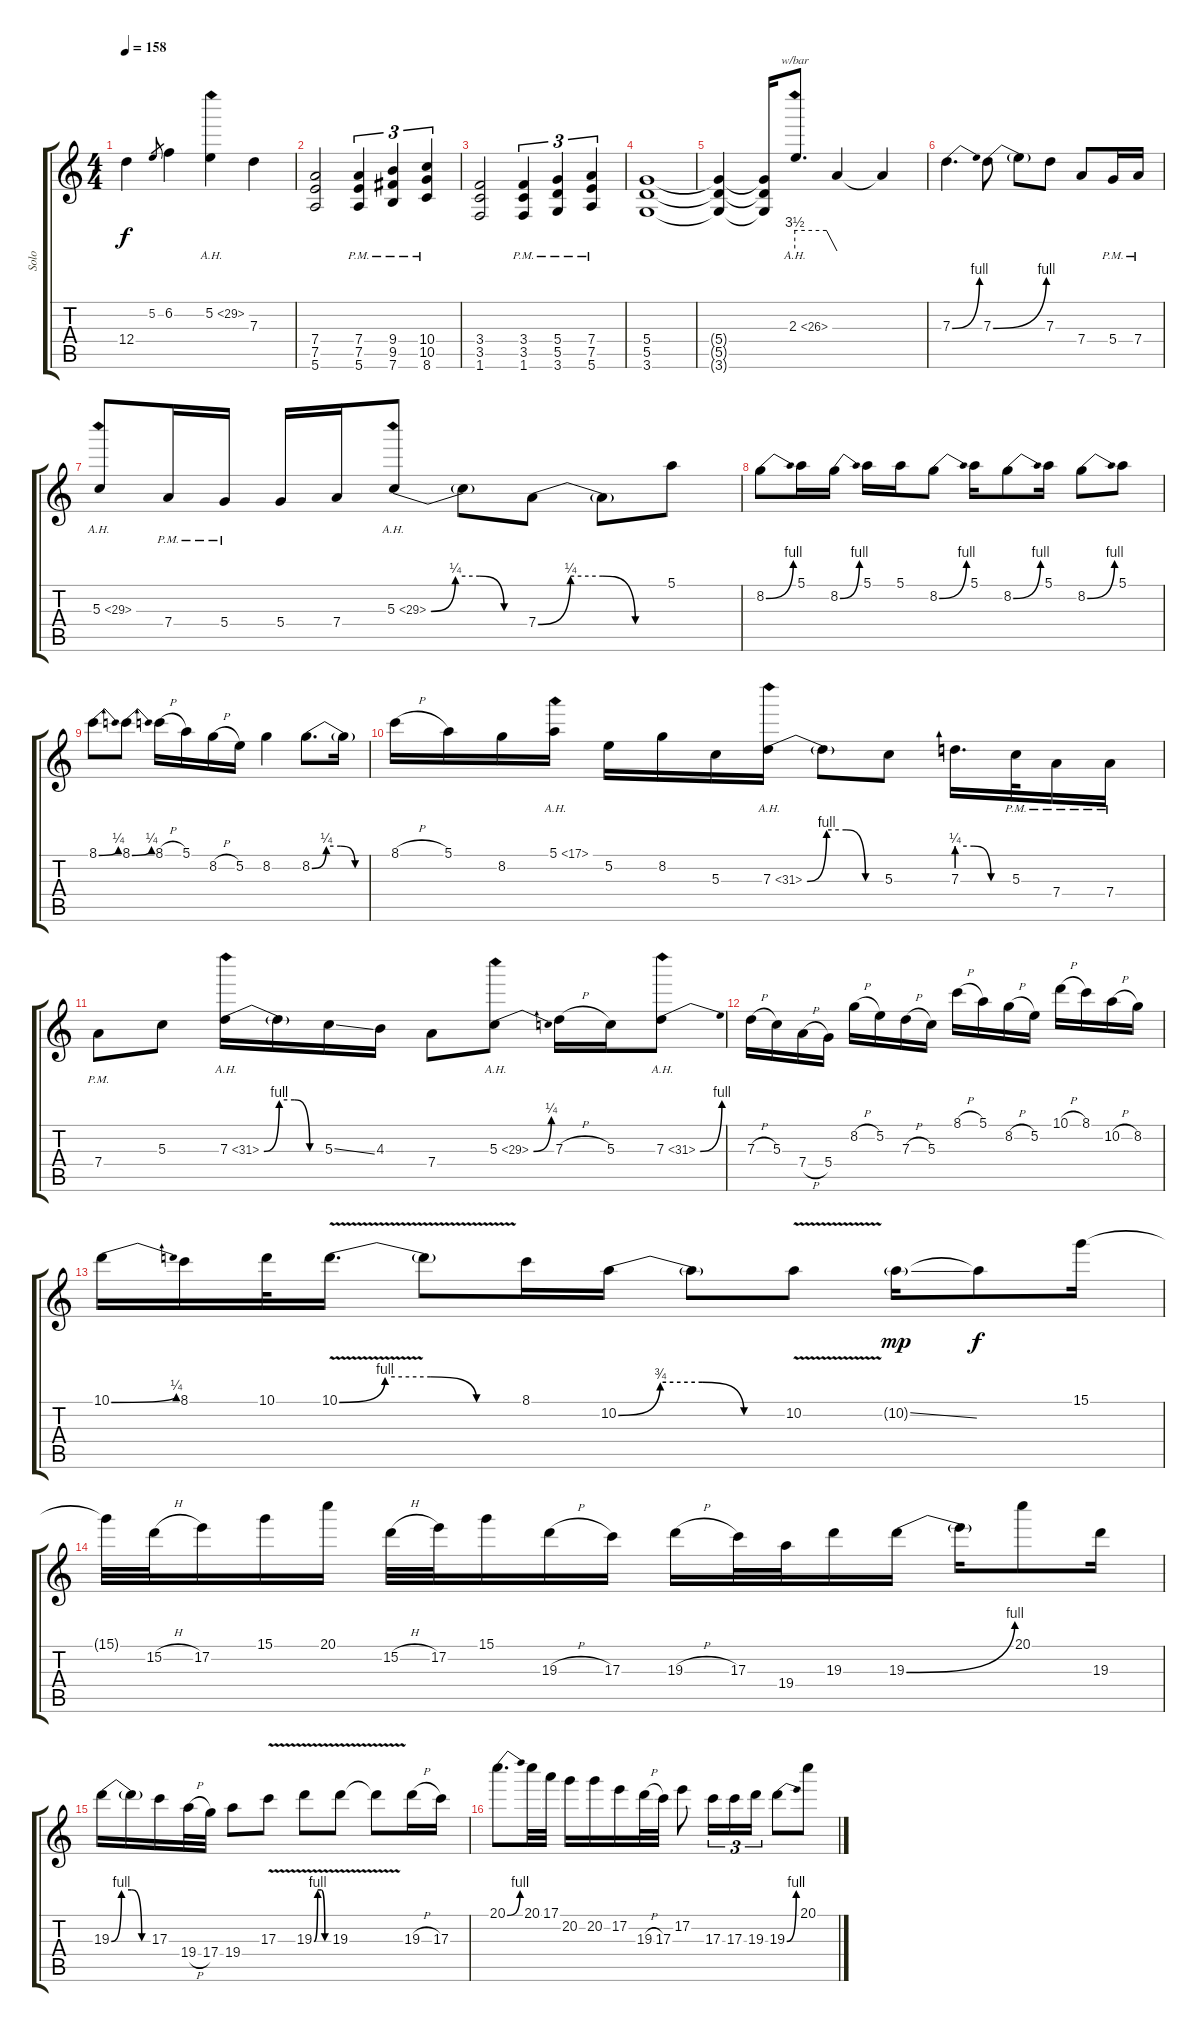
\track ("Solo" "Solo") {instrument overdrivenguitar}
\staff {score tabs}
\tuning (E4 B3 G3 D3 A2 E2) {hide}
\ts (4 4)
\tempo 158
\clef g2
\ks c
12.4{t}.4{dy f} 5.2.8{gr} 6.2.4 5.2{ah 24}.4 7.3.4 |
(7.4 7.5 5.6).2 (7.4{pm} 7.5{pm} 5.6{pm}).4{tu (3 2)} (9.4{pm} 9.5{pm} 7.6{pm}).4{tu (3 2)} (10.4{pm} 10.5{pm} 8.6{pm}).4{tu (3 2)} |
(3.4 3.5 1.6).2 (3.4{pm} 3.5{pm} 1.6{pm}).4{tu (3 2)} (5.4{pm} 5.5{pm} 3.6{pm}).4{tu (3 2)} (7.4{pm} 7.5{pm} 5.6{pm}).4{tu (3 2)} |
(5.4 5.5 3.6).1 |
(5.4{t} 5.5{t} 3.6{t}).4 (5.4{t} 5.5{t} 3.6{t}).16 2.3{ah 24}.8{d tbe (custom default 0 14 45 14 60 0)} 2.3{t}.4 2.3{t}.4 |
7.3{be (bend 0 0 60 4)}.4{d} 7.3{be (bend 0 0 60 4)}.8 7.3{t}.8 7.3.8 7.4.8 5.4{pm}.16 7.4{pm}.16 |
5.3{ah 24}.8 7.4{pm}.16 5.4{pm}.16 5.4.16 7.4.16 5.3{be (custom 0 0 15 1 30 1 45 0 60 0) ah 24}.8 5.3{t}.8 7.4{be (custom 0 0 15 1 30 1 45 0 60 0)}.8 7.4{t}.8 5.1.8 |
8.2{be (bend 0 0 60 4)}.8 5.1.16 8.2{be (bend 0 0 60 4)}.16 5.1.16 5.1.16 8.2{be (bend 0 0 60 4)}.8 5.1.16 8.2{be (bend 0 0 60 4)}.8 5.1.16 8.2{be (bend 0 0 60 4)}.8 5.1.8 |
8.1{be (bend 0 0 60 1)}.8 8.1{be (bend 0 0 60 1)}.8 8.1{h}.16 5.1.16 8.2{h}.16 5.2.16 8.2.4 8.2{be (custom 0 0 15 1 30 1 45 0 60 0)}.8{d} 8.2{t}.16 |
8.1{h}.16 5.1.16 8.2.16 5.1{ah 12}.16 5.2.16 8.2.16 5.3.16 7.3{be (custom 0 0 15 4 30 4 45 0 60 0) ah 24}.16 7.3{t}.8 5.3.8 7.3{be (custom 0 1 20 1 40 0 60 0)}.16{d} 5.3{pm}.32 7.4{pm}.16 7.4{pm}.16 |
7.4{pm}.8 5.3.8 7.3{be (custom 0 0 15 4 30 4 45 0 60 0) ah 24}.16 7.3{t}.16 5.3{ss}.16 4.3.16 7.4.8 5.3{be (bend 0 0 60 1) ah 24}.8 7.3{h}.16 5.3.16 7.3{be (bend 0 0 60 4) ah 24}.8 |
7.3{h}.16 5.3.16 7.4{h}.16 5.4.16 8.2{h}.16 5.2.16 7.3{h}.16 5.3.16 8.1{h}.16 5.1.16 8.2{h}.16 5.2.16 10.1{h}.16 8.1.16 10.2{h}.16 8.2.16 |
10.1{be (bend 0 0 60 1)}.16 8.1.16 10.1.32 10.1{be (custom 0 0 15 4 30 4 45 0 60 0) v}.16{d} 10.1{t}.8 8.1.16 10.2{be (custom 0 0 15 3 30 3 45 0 60 0)}.16 10.2{t}.8 10.2{v}.8 10.2{ss g}.16{dy mp} 10.2{t}.8{dy f} 15.1.16 |
15.1{t}.32 15.2{h}.32 17.2.16 15.1.16 20.1.16 15.2{h}.32 17.2.32 15.1.16 19.3{h}.16 17.3.16 19.3{h}.16 17.3.32 19.4.32 19.3.16 19.3{be (bend 0 0 60 4)}.16 19.3{t}.16 20.1.8 19.3.16 |
19.3{be (custom 0 0 15 4 30 4 45 0 60 0)}.16 19.3{t}.16 17.3.16 19.4{h}.32 17.4.32 19.4.8 17.3{v}.8 19.3{be (custom 0 0 15 4 30 4 45 0 60 0) v}.8 19.3{v}.8 19.3{t}.8 19.3{h}.16 17.3.16 |
20.1{be (bend 0 0 60 4)}.8{d} 20.1.32 17.1.32 20.2.16 20.2.16 17.2.16 19.3{h}.32 17.3.32 17.2.8 17.3.16{tu (3 2)} 17.3.16{tu (3 2)} 19.3.16{tu (3 2)} 19.3{be (bend 0 0 60 4)}.8 20.1.8
